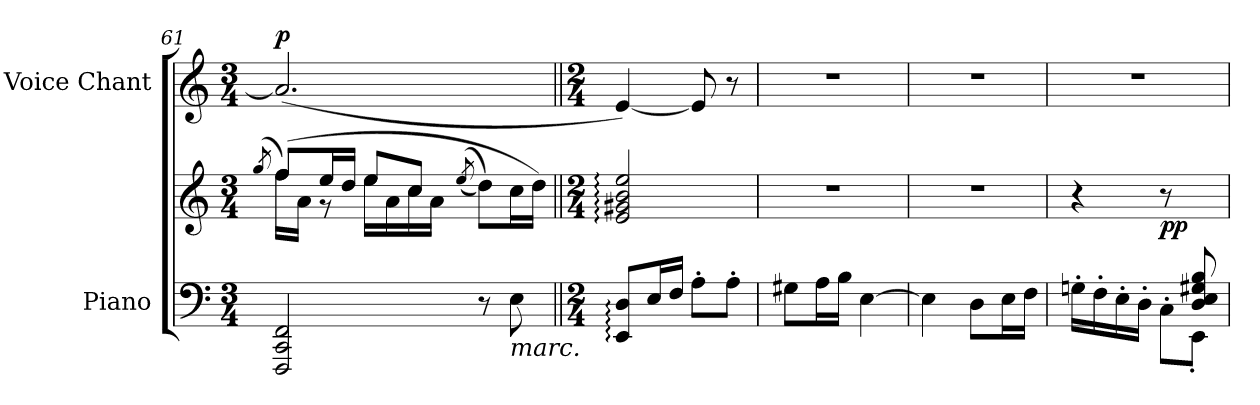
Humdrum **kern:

**kern	**kern	**dynam	**kern	**dynam
*part2	*part2	*part2	*part1	*part1
*staff3	*staff2	*staff2/3	*staff1	*staff1
*I"Piano	*	*	*I"Voice Chant	*
*I'Pno	*	*	*	*
*clefF4	*clefG2	*	*clefG2	*
*k[]	*k[]	*	*k[]	*
*M3/4	*M3/4	*	*M3/4	*
=61	=61	=61	=61	=61
.	(8qgg/	.	.	.
*	*^	*	*	*
!	!	!	!	!	!LO:DY:a
2FFF/ 2CC/ 2FF/	(8ff/L)	16ff\LL	.	(2.a/]	p
.	.	16a\JJ	.	.	.
.	16ee/L	8r	.	.	.
.	16dd/JJ	.	.	.	.
.	8ee/L	16ee\LL	.	.	.
.	.	16a\	.	.	.
.	8cc/J	16cc\	.	.	.
.	.	16a\JJ	.	.	.
.	((8qee/	.	.	.	.
8r	8dd\L))	4ryy	.	.	.
!LO:TX:b:i:t=marc.	!	!	!	!	!
8E\	16cc\L	.	.	.	.
.	16dd\JJ)	.	.	.	.
*	*v	*v	*	*	*
!!LO:LB:g=z
=62||	=62||	=62||	=62||	=62||
*M2/4	*M2/4	*	*M2/4	*
8EE/: 8D/:L	2e/: 2g#X/: 2b/: 2ee/:	.	[4e/)	.
16E/L	.	.	.	.
16F/JJ	.	.	.	.
8A'\L	.	.	8e/]	.
8A'\J	.	.	8r	.
=63	=63	=63	=63	=63
8G#X\L	2r	.	2r	.
16A\L	.	.	.	.
16B\JJ	.	.	.	.
[4E\	.	.	.	.
=64	=64	=64	=64	=64
4E\]	2r	.	2r	.
8D\L	.	.	.	.
16E\L	.	.	.	.
16F\JJ	.	.	.	.
=65	=65	=65	=65	=65
*^	*	*	*	*
4.ryy	16Gn'\LL	4r	.	2r	.
.	16F'\	.	.	.	.
.	16E'\	.	.	.	.
.	16D'\JJ	.	.	.	.
!	!	!	!LO:DY:b	!	!
.	8C'\L	8r	pp	.	.
8D/ 8E/ 8G#X/ 8B/	8EE'\J	8ryy	.	.	.
*v	*v	*	*	*	*
=	=	=	=	=
*-	*-	*-	*-	*-
